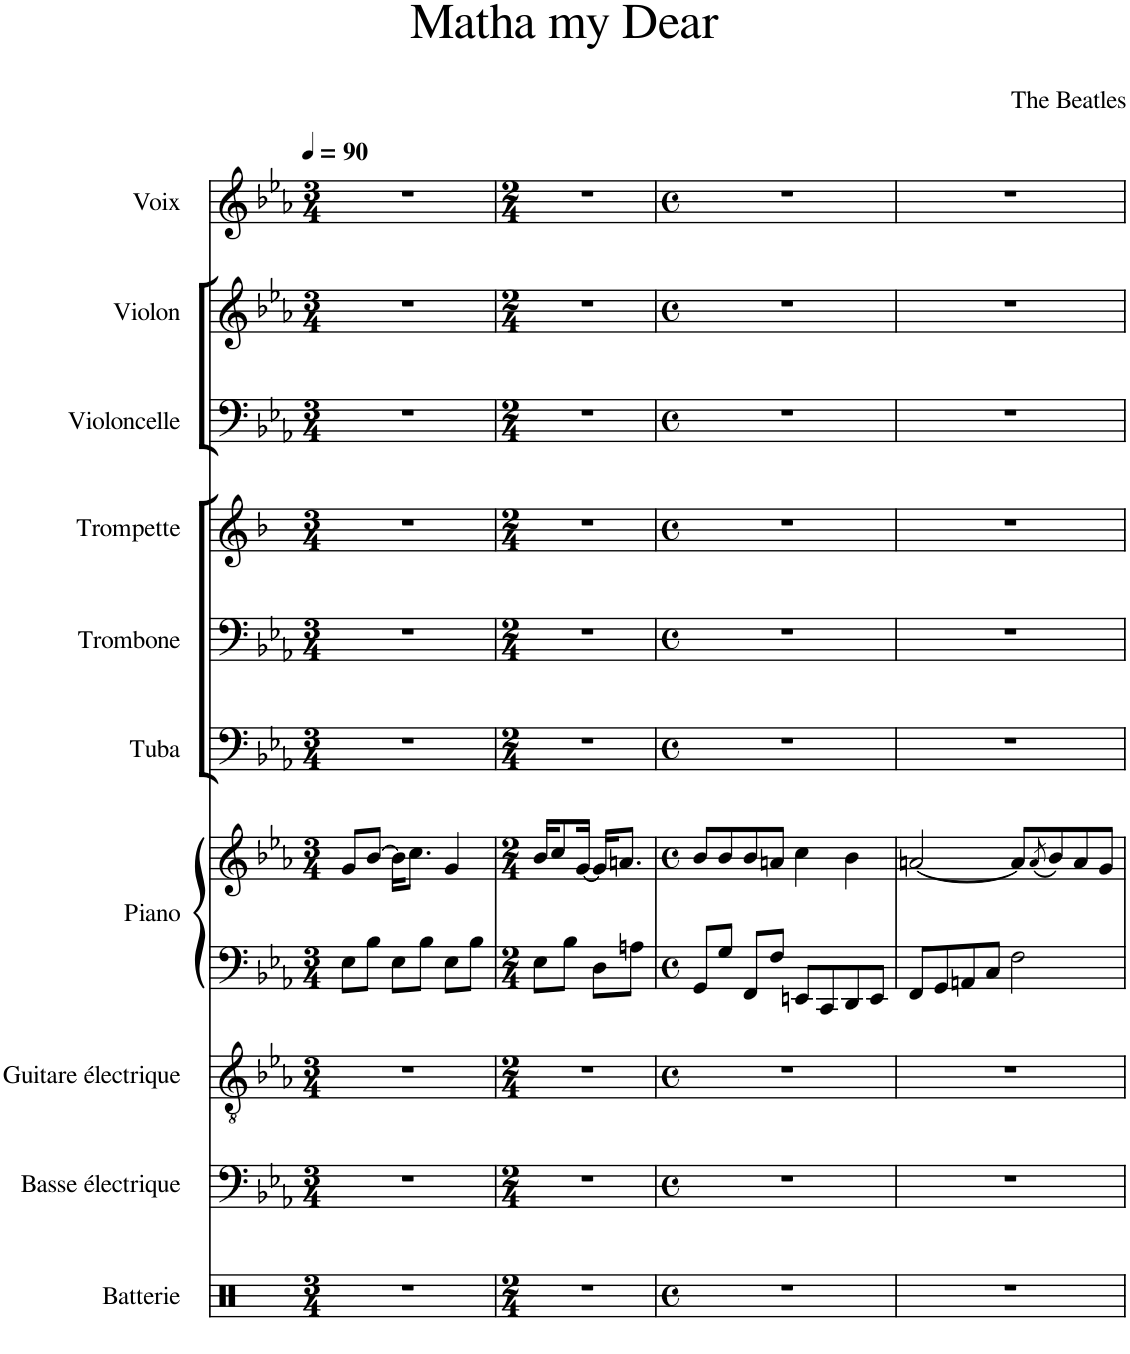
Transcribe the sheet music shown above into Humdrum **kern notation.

**kern	**kern	**kern	**kern	**kern	**kern	**kern	**kern	**kern	**kern	**kern
*part10	*part9	*part8	*part7	*part7	*part6	*part5	*part4	*part3	*part2	*part1
*staff11	*staff10	*staff9	*staff8	*staff7	*staff6	*staff5	*staff4	*staff3	*staff2	*staff1
*I"Batterie	*I"Basse électrique	*I"Guitare électrique	*I"Piano	*	*I"Tuba	*I"Trombone	*I"Trompette	*I"Violoncelle	*I"Violon	*I"Voix
*I'Bat.	*I'B. él.	*I'Guit. El.	*I'Pia.	*	*I'Tba.	*I'Tbn.	*I'Tromp.	*I'Vlc	*I'Vln.	*I'Vx.
*clefX	*clefF4	*clefGv2	*clefF4	*clefG2	*clefF4	*clefF4	*clefG2	*clefF4	*clefG2	*clefG2
*	*Trd7c12	*	*	*	*	*	*Trd1c2	*	*	*
*k[]	*k[b-e-a-]	*k[b-e-a-]	*k[b-e-a-]	*k[b-e-a-]	*k[b-e-a-]	*k[b-e-a-]	*k[b-]	*k[b-e-a-]	*k[b-e-a-]	*k[b-e-a-]
*M3/4	*M3/4	*M3/4	*M3/4	*M3/4	*M3/4	*M3/4	*M3/4	*M3/4	*M3/4	*M3/4
*MM90	*MM90	*MM90	*MM90	*MM90	*MM90	*MM90	*MM90	*MM90	*MM90	*MM90
=1	=1	=1	=1	=1	=1	=1	=1	=1	=1	=1
2.r	2.r	2.r	8E-\L	8g/L	2.r	2.r	2.r	2.r	2.r	2.r
.	.	.	8B-\J	[8b-/J	.	.	.	.	.	.
.	.	.	8E-\L	16b-\KL]	.	.	.	.	.	.
.	.	.	.	8.cc\J	.	.	.	.	.	.
.	.	.	8B-\J	.	.	.	.	.	.	.
.	.	.	8E-\L	4g/	.	.	.	.	.	.
.	.	.	8B-\J	.	.	.	.	.	.	.
=2	=2	=2	=2	=2	=2	=2	=2	=2	=2	=2
*M2/4	*M2/4	*M2/4	*M2/4	*M2/4	*M2/4	*M2/4	*M2/4	*M2/4	*M2/4	*M2/4
2r	2r	2r	8E-\L	16b-/KL	2r	2r	2r	2r	2r	2r
.	.	.	.	8cc/	.	.	.	.	.	.
.	.	.	8B-\J	.	.	.	.	.	.	.
.	.	.	.	[16g/Jk	.	.	.	.	.	.
.	.	.	8D\L	16g/KL]	.	.	.	.	.	.
.	.	.	.	8.an/J	.	.	.	.	.	.
.	.	.	8An\J	.	.	.	.	.	.	.
=3	=3	=3	=3	=3	=3	=3	=3	=3	=3	=3
*M4/4	*M4/4	*M4/4	*M4/4	*M4/4	*M4/4	*M4/4	*M4/4	*M4/4	*M4/4	*M4/4
*met(c)	*met(c)	*met(c)	*met(c)	*met(c)	*met(c)	*met(c)	*met(c)	*met(c)	*met(c)	*met(c)
1r	1r	1r	8GG/L	8b-/L	1r	1r	1r	1r	1r	1r
.	.	.	8G/J	8b-/	.	.	.	.	.	.
.	.	.	8FF/L	8b-/	.	.	.	.	.	.
.	.	.	8F/J	8an/J	.	.	.	.	.	.
.	.	.	8EEn/L	4cc\	.	.	.	.	.	.
.	.	.	8CC/	.	.	.	.	.	.	.
.	.	.	8DD/	4b-\	.	.	.	.	.	.
.	.	.	8EE/J	.	.	.	.	.	.	.
=4	=4	=4	=4	=4	=4	=4	=4	=4	=4	=4
1r	1r	1r	8FF/L	[2an/	1r	1r	1r	1r	1r	1r
.	.	.	8GG/	.	.	.	.	.	.	.
.	.	.	8AAn/	.	.	.	.	.	.	.
.	.	.	8C/J	.	.	.	.	.	.	.
.	.	.	2F\	8a/L]	.	.	.	.	.	.
.	.	.	.	(8qa/	.	.	.	.	.	.
.	.	.	.	8b-/)	.	.	.	.	.	.
.	.	.	.	8a/	.	.	.	.	.	.
.	.	.	.	8g/J	.	.	.	.	.	.
=	=	=	=	=	=	=	=	=	=	=
*-	*-	*-	*-	*-	*-	*-	*-	*-	*-	*-
